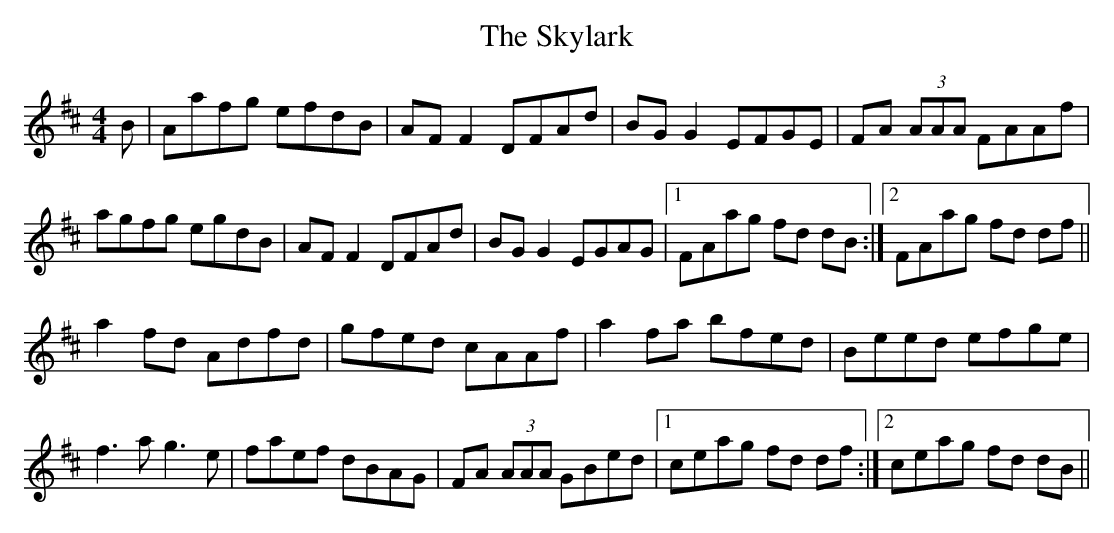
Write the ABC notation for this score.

X:1
T:The Skylark
M:4/4
L:1/8
K:D
B|Aafg efdB|AF F2 DFAd|BG G2 EFGE|FA (3AAA FAAf|
agfg egdB|AF F2 DFAd|BG G2 EGAG|1 FAag fd dB:|2 FAag fd df||
a2 fd Adfd|gfed cAAf|a2 fa bfed|Beed efge|
f3 a g3 e|faef dBAG|FA (3AAA GBed|1 ceag fd df:|2ceag fd dB||
